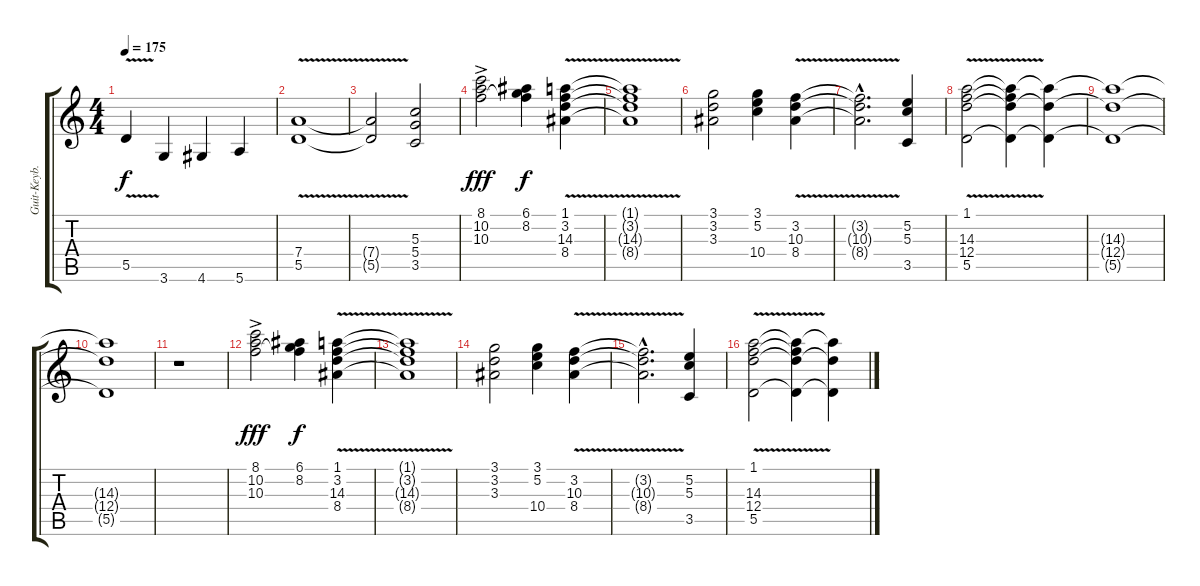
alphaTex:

\track ("Guit-Keyb." "Guit-Keyb.") {instrument overdrivenguitar}
\staff {score tabs}
\tuning (E4 B3 G3 D3 A2 E2) {hide}
\ts (4 4)
\tempo 175
\clef g2
\ks c
5.5{v}.4{dy f} 3.6.4 4.6.4 5.6.4 |
(7.4 5.5{v}).1 |
(7.4{t} 5.5{t}).2 (5.3 5.4 3.5).2 |
(8.1{ac} 10.2 10.3).2{dy fff volume 8 balance 8 instrument synthstrings2} (6.1 8.2 10.3{t}).4{dy f} (1.1{v} 3.2 14.3 8.4).4 |
(1.1{t} 3.2{t} 14.3{t} 8.4{t}).1 |
(3.1 3.2 3.3).2 (3.1 5.2 10.4).4 (3.2{v} 10.3 8.4).4 |
(3.2{hac t} 10.3{hac t} 8.4{hac t}).2{d} (5.2 5.3 3.5).4 |
(1.1 14.3 12.4 5.5{v}).2 (1.1{t} 14.3{t} 12.4{t} 5.5{t}).4 (14.3{t} 12.4{t} 5.5{t}).4 |
(14.3{t} 12.4{t} 5.5{t}).1 |
(14.3{t} 12.4{t} 5.5{t}).1 |
r.1 |
(8.1{ac} 10.2 10.3).2{dy fff} (6.1 8.2 10.3{t}).4{dy f} (1.1{v} 3.2 14.3 8.4).4 |
(1.1{t} 3.2{t} 14.3{t} 8.4{t}).1 |
(3.1 3.2 3.3).2 (3.1 5.2 10.4).4 (3.2{v} 10.3 8.4).4 |
(3.2{hac t} 10.3{hac t} 8.4{hac t}).2{d} (5.2 5.3 3.5).4 |
(1.1 14.3 12.4 5.5{v}).2 (1.1{t} 14.3{t} 12.4{t} 5.5{t}).4 (14.3{t} 12.4{t} 5.5{t}).4
